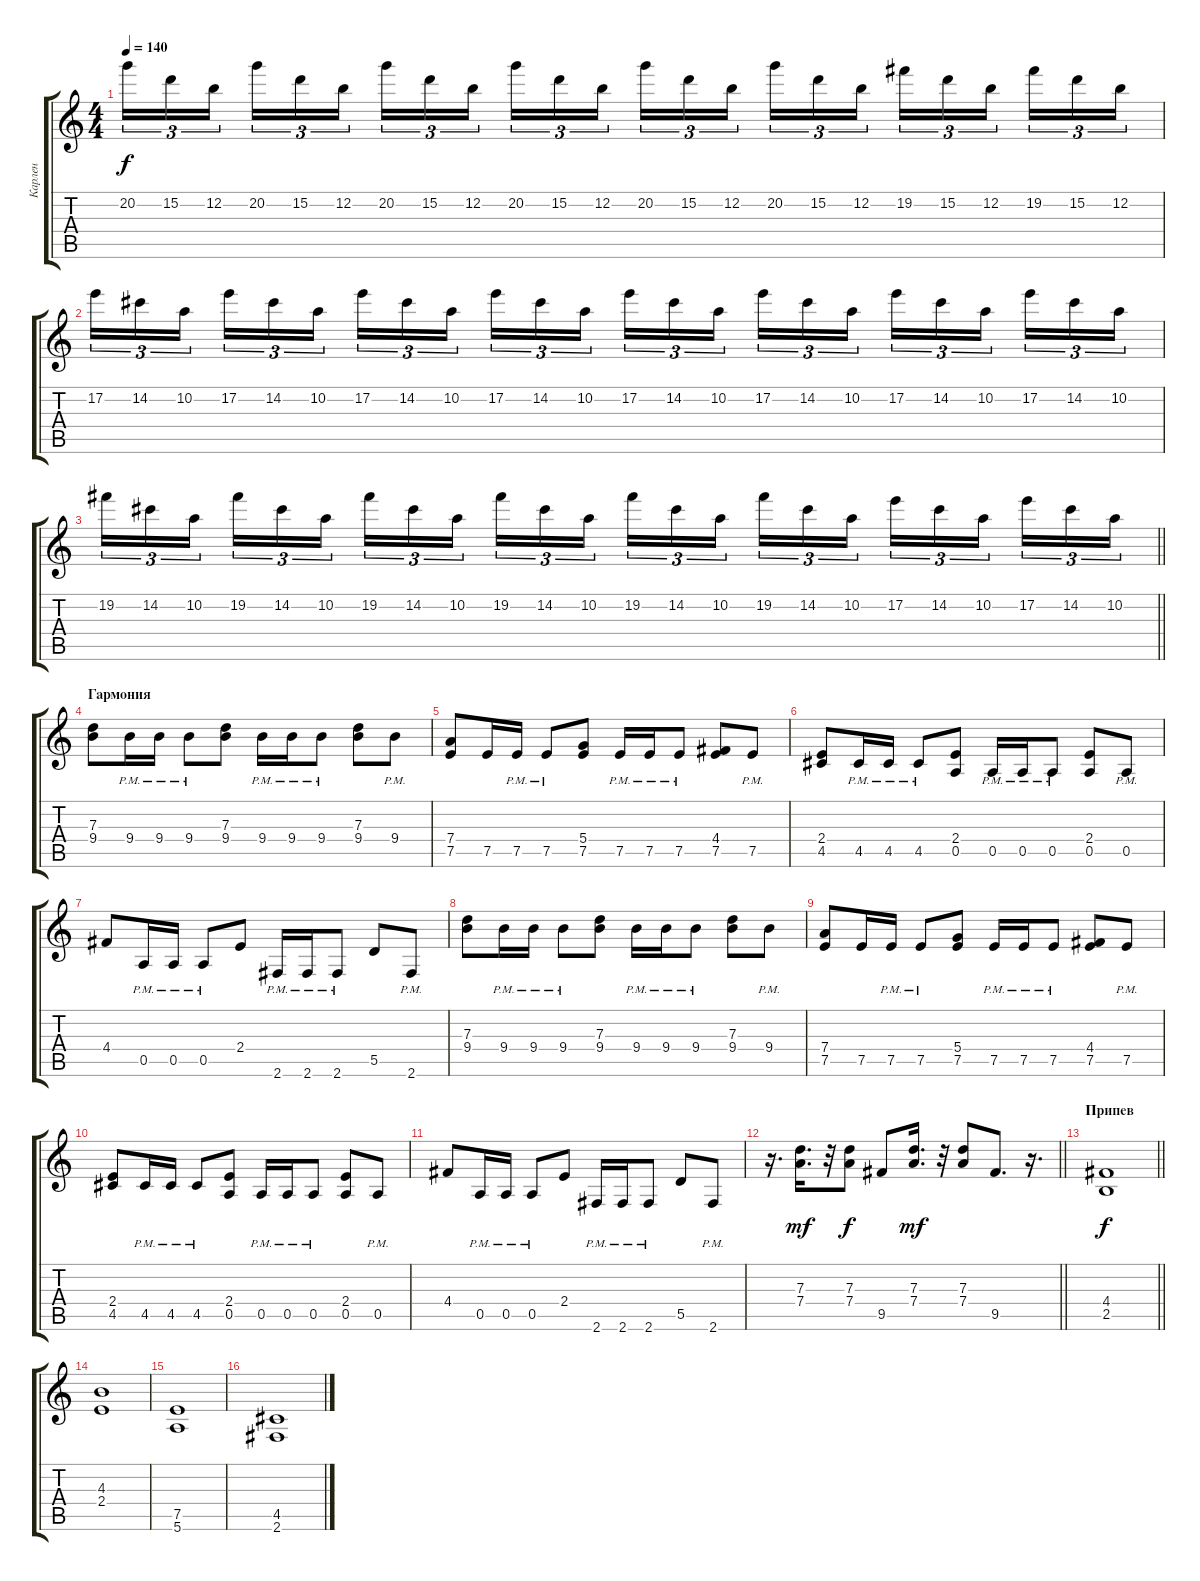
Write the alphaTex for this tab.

\track ("Карлен" "Карлен") {instrument distortionguitar}
\staff {score tabs}
\tuning (E4 B3 G3 D3 A2 E2) {hide}
\ts (4 4)
\tempo 140
\clef g2
\ks c
20.2.16{tu (3 2) dy f} 15.2.16{tu (3 2)} 12.2.16{tu (3 2) beam splitsecondary} 20.2.16{tu (3 2)} 15.2.16{tu (3 2)} 12.2.16{tu (3 2)} 20.2.16{tu (3 2)} 15.2.16{tu (3 2)} 12.2.16{tu (3 2) beam splitsecondary} 20.2.16{tu (3 2)} 15.2.16{tu (3 2)} 12.2.16{tu (3 2)} 20.2.16{tu (3 2)} 15.2.16{tu (3 2)} 12.2.16{tu (3 2) beam splitsecondary} 20.2.16{tu (3 2)} 15.2.16{tu (3 2)} 12.2.16{tu (3 2)} 19.2.16{tu (3 2)} 15.2.16{tu (3 2)} 12.2.16{tu (3 2) beam splitsecondary} 19.2.16{tu (3 2)} 15.2.16{tu (3 2)} 12.2.16{tu (3 2)} |
17.2.16{tu (3 2)} 14.2.16{tu (3 2)} 10.2.16{tu (3 2) beam splitsecondary} 17.2.16{tu (3 2)} 14.2.16{tu (3 2)} 10.2.16{tu (3 2)} 17.2.16{tu (3 2)} 14.2.16{tu (3 2)} 10.2.16{tu (3 2) beam splitsecondary} 17.2.16{tu (3 2)} 14.2.16{tu (3 2)} 10.2.16{tu (3 2)} 17.2.16{tu (3 2)} 14.2.16{tu (3 2)} 10.2.16{tu (3 2) beam splitsecondary} 17.2.16{tu (3 2)} 14.2.16{tu (3 2)} 10.2.16{tu (3 2)} 17.2.16{tu (3 2)} 14.2.16{tu (3 2)} 10.2.16{tu (3 2) beam splitsecondary} 17.2.16{tu (3 2)} 14.2.16{tu (3 2)} 10.2.16{tu (3 2)} |
\barLineRight lightlight
19.2.16{tu (3 2)} 14.2.16{tu (3 2)} 10.2.16{tu (3 2) beam splitsecondary} 19.2.16{tu (3 2)} 14.2.16{tu (3 2)} 10.2.16{tu (3 2)} 19.2.16{tu (3 2)} 14.2.16{tu (3 2)} 10.2.16{tu (3 2) beam splitsecondary} 19.2.16{tu (3 2)} 14.2.16{tu (3 2)} 10.2.16{tu (3 2)} 19.2.16{tu (3 2)} 14.2.16{tu (3 2)} 10.2.16{tu (3 2) beam splitsecondary} 19.2.16{tu (3 2)} 14.2.16{tu (3 2)} 10.2.16{tu (3 2)} 17.2.16{tu (3 2)} 14.2.16{tu (3 2)} 10.2.16{tu (3 2) beam splitsecondary} 17.2.16{tu (3 2)} 14.2.16{tu (3 2)} 10.2.16{tu (3 2)} |
\section ("" "Гармония")
(7.3 9.4).8 9.4{pm}.16 9.4{pm}.16 9.4{pm}.8 (7.3 9.4).8 9.4{pm}.16 9.4{pm}.16 9.4{pm}.8 (7.3 9.4).8 9.4{pm}.8 |
(7.4 7.5).8 7.5.16 7.5{pm}.16 7.5{pm}.8 (5.4 7.5).8 7.5{pm}.16 7.5{pm}.16 7.5{pm}.8 (4.4 7.5).8 7.5{pm}.8 |
(2.4 4.5).8 4.5{pm}.16 4.5{pm}.16 4.5{pm}.8 (2.4 0.5).8 0.5{pm}.16 0.5{pm}.16 0.5{pm}.8 (2.4 0.5).8 0.5{pm}.8 |
4.4.8 0.5{pm}.16 0.5{pm}.16 0.5{pm}.8 2.4.8 2.6{pm}.16 2.6{pm}.16 2.6{pm}.8 5.5.8 2.6{pm}.8 |
(7.3 9.4).8 9.4{pm}.16 9.4{pm}.16 9.4{pm}.8 (7.3 9.4).8 9.4{pm}.16 9.4{pm}.16 9.4{pm}.8 (7.3 9.4).8 9.4{pm}.8 |
(7.4 7.5).8 7.5.16 7.5{pm}.16 7.5{pm}.8 (5.4 7.5).8 7.5{pm}.16 7.5{pm}.16 7.5{pm}.8 (4.4 7.5).8 7.5{pm}.8 |
(2.4 4.5).8 4.5{pm}.16 4.5{pm}.16 4.5{pm}.8 (2.4 0.5).8 0.5{pm}.16 0.5{pm}.16 0.5{pm}.8 (2.4 0.5).8 0.5{pm}.8 |
4.4.8 0.5{pm}.16 0.5{pm}.16 0.5{pm}.8 2.4.8 2.6{pm}.16 2.6{pm}.16 2.6{pm}.8 5.5.8 2.6{pm}.8 |
\barLineRight lightlight
r.16{d} (7.3 7.4).16{d dy mf} r.32 (7.3 7.4).8{dy f} 9.5.8 (7.3 7.4).16{d dy mf} r.32 (7.3 7.4).8 9.5.8{d} r.16{d} |
\section ("" "Припев")
\barLineRight lightlight
(4.4 2.5).1{dy f} |
(4.3 2.4).1 |
(7.5 5.6).1 |
(4.5 2.6).1
